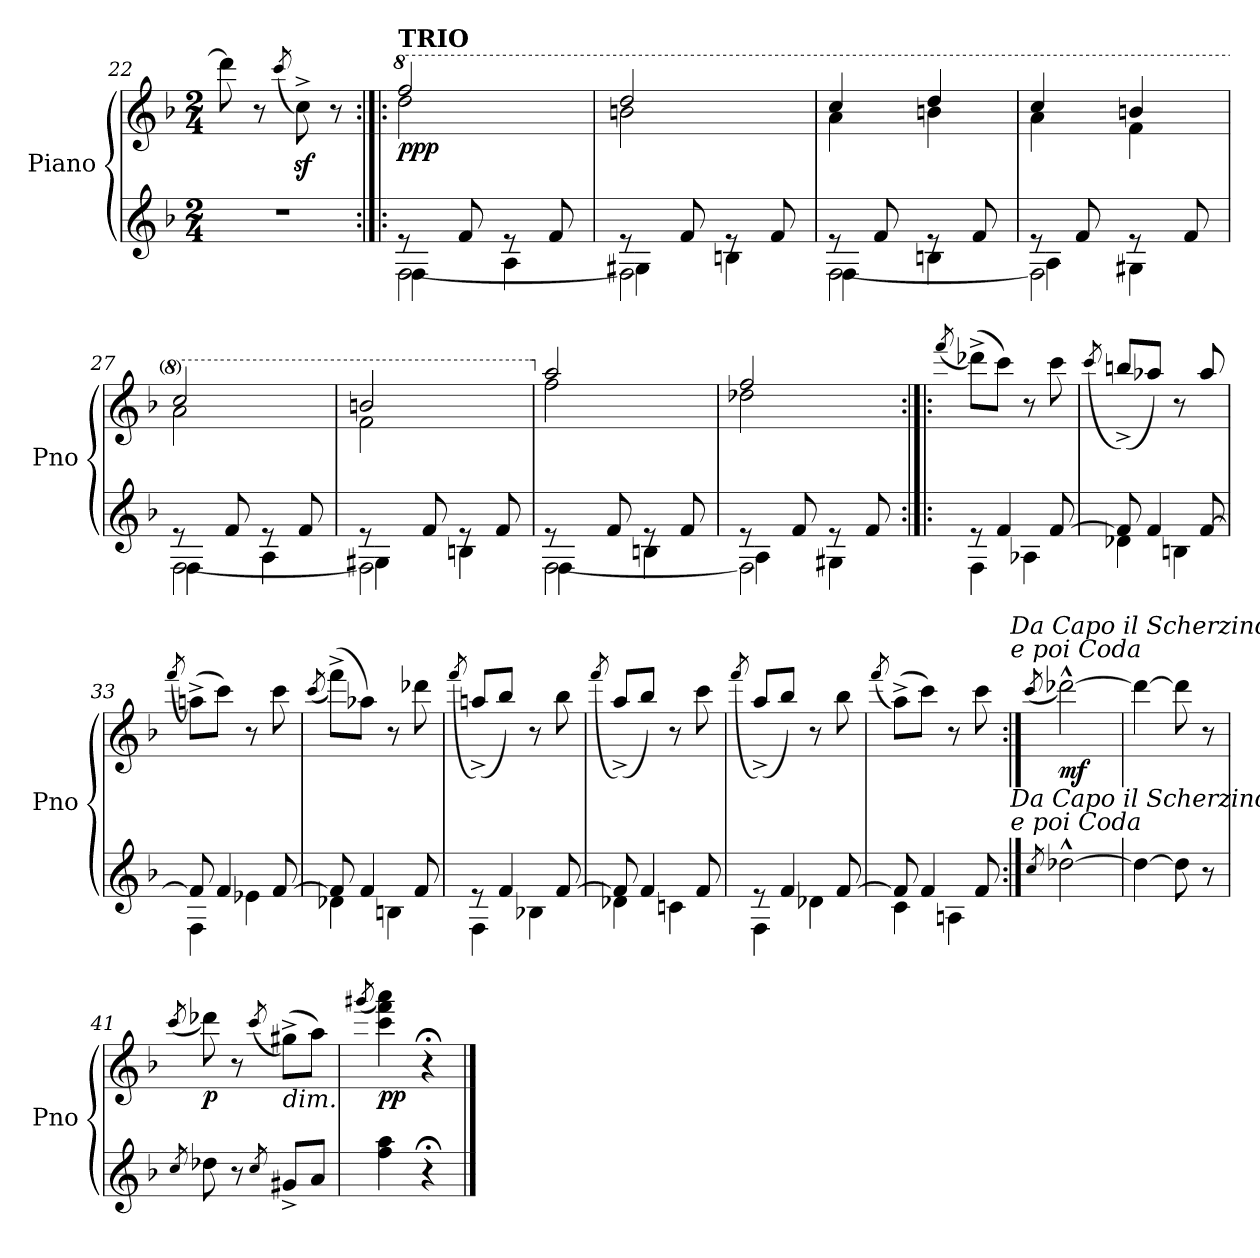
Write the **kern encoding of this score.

**kern	**kern	**dynam
*part1	*part1	*part1
*staff2	*staff1	*staff1/2
*I"Piano	*	*
*I'Pno	*	*
*clefG2	*clefG2	*
*k[b-]	*k[b-]	*
*M2/4	*M2/4	*
=22	=22	=22
2r	8ddd-\]	.
.	8r	.
.	(8qccc/	.
.	8ccz<^\)	.
.	8r	.
!!LO:PB:g=z
=23:|!|:	=23:|!|:	=23:|!|:
*^	*	*
*	*^	*	*
*	*	*	*8va	*
*	*	*	*^	*
*	*	*	*	*^	*
!	!	!	!LO:TX:a:B:t=TRIO	!	!	!
!	!	!	!	!	!	!LO:DY:b
8re	[2F\	4F\	2fff/	2ddd\	16fff!yy	ppp
.	.	.	.	.	16ggg!yy	.
8f/	.	.	.	.	16fff!yy	.
.	.	.	.	.	16ggg!yy	.
8re	.	4A\	.	.	16fff!yy	.
.	.	.	.	.	16ggg!yy	.
8f/	.	.	.	.	16fff!yy	.
.	.	.	.	.	16ggg!yy	.
=24	=24	=24	=24	=24	=24	=24
8re	2F\]	4G#X\	2ddd/	2bbn\	16ddd!yy	.
.	.	.	.	.	16eee!yy	.
8f/	.	.	.	.	16ddd!yy	.
.	.	.	.	.	16eee!yy	.
8re	.	4Bn\	.	.	16ddd!yy	.
.	.	.	.	.	16eee!yy	.
8f/	.	.	.	.	16ddd!yy	.
.	.	.	.	.	16eee!yy	.
=25	=25	=25	=25	=25	=25	=25
8re	[2F\	4F\	4ccc/	4aa\	16ccc!yy	.
.	.	.	.	.	16ddd!yy	.
8f/	.	.	.	.	16ccc!yy	.
.	.	.	.	.	16ddd!yy	.
8re	.	4Bn\	4ddd/	4bbn\	16ddd!yy	.
.	.	.	.	.	16eee!yy	.
8f/	.	.	.	.	16ddd!yy	.
.	.	.	.	.	16eee!yy	.
=26	=26	=26	=26	=26	=26	=26
8re	2F\]	4A\	4ccc/	4aa\	16ccc!yy	.
.	.	.	.	.	16ddd!yy	.
8f/	.	.	.	.	16ccc!yy	.
.	.	.	.	.	16ddd!yy	.
8re	.	4G#X\	4bbn/	4ff\	16bb!yy	.
.	.	.	.	.	16ccc#X!yy	.
8f/	.	.	.	.	16bb!yy	.
.	.	.	.	.	16ccc#!yy	.
=27	=27	=27	=27	=27	=27	=27
8re	[2F\	4F\	2ccc/	2aa\	16ccc!yy	.
.	.	.	.	.	16ddd!yy	.
8f/	.	.	.	.	16ccc!yy	.
.	.	.	.	.	16ddd!yy	.
8re	.	4A\	.	.	16ccc!yy	.
.	.	.	.	.	16ddd!yy	.
8f/	.	.	.	.	16ccc!yy	.
.	.	.	.	.	16ddd!yy	.
!!LO:LB:g=z	!!	!!
=28	=28	=28	=28	=28	=28	=28
8re	2F\]	4G#X\	2bbn/	2ff\	16bb!yy	.
.	.	.	.	.	16ccc#X!yy	.
8f/	.	.	.	.	16bb!yy	.
.	.	.	.	.	16ccc#!yy	.
8re	.	4Bn\	.	.	16bb!yy	.
.	.	.	.	.	16ccc#!yy	.
8f/	.	.	.	.	16bb!yy	.
.	.	.	.	.	16ccc#!yy	.
=29	=29	=29	=29	=29	=29	=29
*	*	*	*X8va	*	*	*
8re	[2F\	4F\	2aa/	2ff\	16aa!yy	.
.	.	.	.	.	16bbn!yy	.
8f/	.	.	.	.	16aa!yy	.
.	.	.	.	.	16bb!yy	.
8re	.	4Bn\	.	.	16aa!yy	.
.	.	.	.	.	16bb!yy	.
8f/	.	.	.	.	16aa!yy	.
.	.	.	.	.	16bb!yy	.
=30	=30	=30	=30	=30	=30	=30
8re	2F\]	4A\	2ff/	2dd-X\	16ff!yy	.
.	.	.	.	.	16gg!yy	.
8f/	.	.	.	.	16ff!yy	.
.	.	.	.	.	16gg!yy	.
8re	.	4G#X\	.	.	16ff!yy	.
.	.	.	.	.	16gg!yy	.
8f/	.	.	.	.	16ff!yy	.
.	.	.	.	.	16gg!yy	.
*v	*v	*v	*	*	*	*
*	*v	*v	*v	*
=31:|!|:	=31:|!|:	=31:|!|:
.	(8qfff/	.
*^	*	*
8re	4F\	(8ddd-X^\L)	.
4f/	.	8ccc\J)	.
.	4A-X\	8r	.
[8f/	.	8ccc\	.
=32	=32	=32	=32
.	.	(8qccc/	.
8f/]	4d-X\	(8bbn^/L)	.
4f/	.	8aa-X/J)	.
.	4Bn\	8r	.
[8f/	.	8aa-/	.
!!LO:LB:g=z
=33	=33	=33	=33
.	.	(8qfff/	.
8f/]	4F\	(8aan^\L)	.
4f/	.	8ccc\J)	.
.	4e-X\	8r	.
[8f/	.	8ccc\	.
=34	=34	=34	=34
.	.	(8qccc/	.
8f/]	4d-X\	(8fff^\L)	.
4f/	.	8aa-X\J)	.
.	4Bn\	8r	.
8f/	.	8ddd-X\	.
=35	=35	=35	=35
.	.	(8qfff/	.
8re	4F\	(8aan^/L)	.
4f/	.	8bb-/J)	.
.	4B-X\	8r	.
[8f/	.	8bb-\	.
=36	=36	=36	=36
.	.	(8qfff/	.
8f/]	4d-X\	(8aa^/L)	.
4f/	.	8bb-/J)	.
.	4cn\	8r	.
8f/	.	8ccc\	.
=37	=37	=37	=37
.	.	(8qfff/	.
8re	4F\	(8aa^/L)	.
4f/	.	8bb-/J)	.
.	4d-X\	8r	.
[8f/	.	8bb-\	.
=38	=38	=38	=38
.	.	(8qfff/	.
8f/]	4c\	(8aa^\L)	.
4f/	.	8ccc\J)	.
.	4An\	8r	.
8f/	.	8ccc\	.
*v	*v	*	*
!	!LO:TX:a:t=<i>Da Capo il Scherzino, senza Trio,\ne poi Coda</i>	!
!LO:TX:a:t=<i>Da Capo il Scherzino, senza Trio,\ne poi Coda</i>	!	!
!!LO:LB:g=z
=39:|!	=39:|!	=39:|!
8qcc/	(8qccc/	.
!	!	!LO:DY:b
[2dd-X^^\	[2ddd-X^^\)	mf
=40	=40	=40
4dd-\_	4ddd-\_	.
8dd-\]	8ddd-\]	.
8r	8r	.
=41	=41	=41
8qcc/	(8qccc/	.
!	!	!LO:DY:b
8dd-X\	8ddd-X\)	p
8r	8r	.
8qcc/	(8qccc/	.
!	!LO:TX:b:i:t=dim.	!
8g#X^/L	(8gg#X^\L)	.
8a/J	8aa\J)	.
=42	=42	=42
.	(>8qggg#X/	.
!	!	!LO:DY:b
4ff\ 4aa\	4ccc\ 4fff\ 4aaa\)	pp
4r;<	4r;<	.
==	==	==
*-	*-	*-
